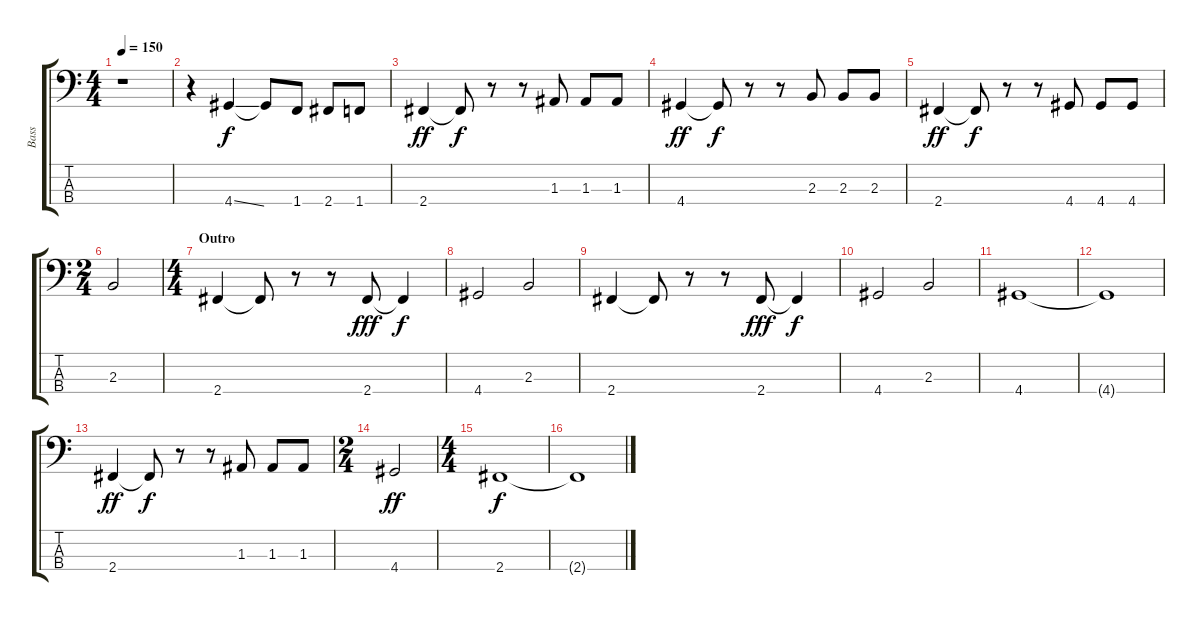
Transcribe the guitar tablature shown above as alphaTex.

\track ("Bass" "Bass") {instrument electricbasspick}
\staff {score tabs}
\tuning (G2 D2 A1 E1) {hide}
\ts (4 4)
\tempo 150
\clef f4
\ks c
r.1{dy f} |
r.4 4.4{ss}.4 4.4{t}.8 1.4.8 2.4.8 1.4.8 |
2.4.4{dy ff} 2.4{t}.8{dy f} r.8 r.8 1.3.8 1.3.8 1.3.8 |
4.4.4{dy ff} 4.4{t}.8{dy f} r.8 r.8 2.3.8 2.3.8 2.3.8 |
2.4.4{dy ff} 2.4{t}.8{dy f} r.8 r.8 4.4.8 4.4.8 4.4.8 |
\ts (2 4)
2.3.2 |
\ts (4 4)
\section ("" "Outro")
2.4.4 2.4{t}.8 r.8 r.8 2.4.8{dy fff} 2.4{t}.4{dy f} |
4.4.2 2.3.2 |
2.4.4 2.4{t}.8 r.8 r.8 2.4.8{dy fff} 2.4{t}.4{dy f} |
4.4.2 2.3.2 |
4.4.1 |
4.4{t}.1 |
2.4.4{dy ff} 2.4{t}.8{dy f} r.8 r.8 1.3.8 1.3.8 1.3.8 |
\ts (2 4)
4.4.2{dy ff} |
\ts (4 4)
2.4.1{dy f} |
2.4{t}.1
